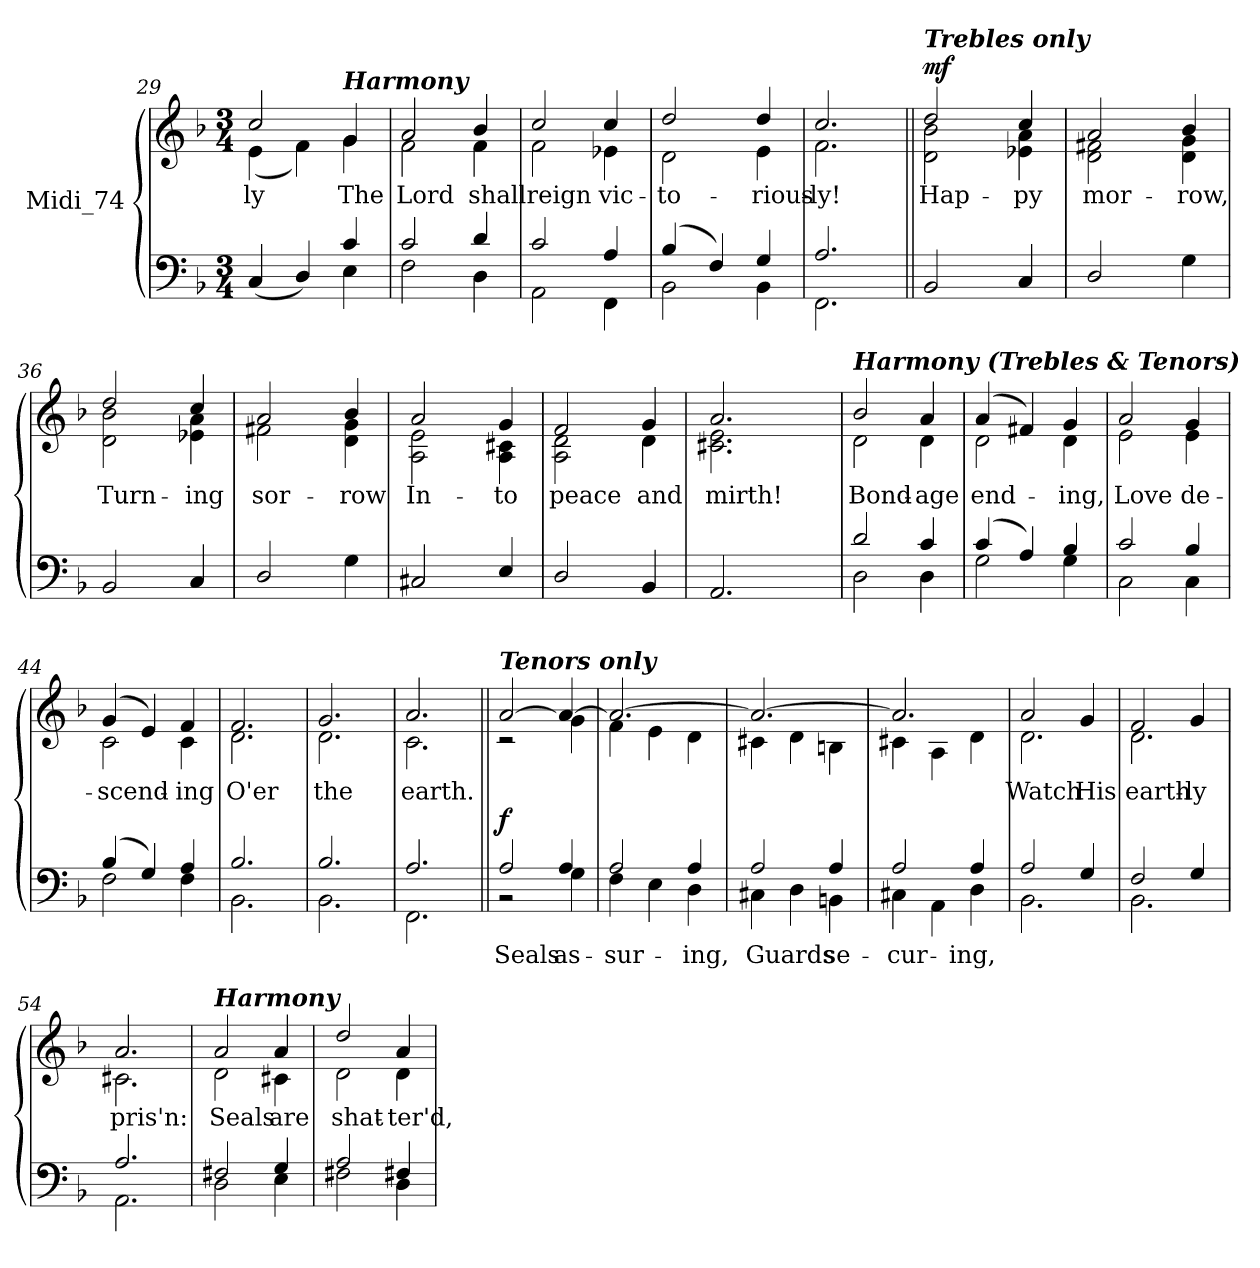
**kern	**text	**dynam	**kern	**text	**dynam
*part2	*part2	*part2	*part1	*part1	*part1
*staff2	*staff2	*staff2	*staff1	*staff1	*staff1
*I"Midi_74	*	*	*I"Midi_74	*	*
!!LO:LB:g=z
*clefF4	*	*	*clefG2	*	*
*k[b-]	*	*	*k[b-]	*	*
*F:	*	*	*F:	*	*
*M3/4	*	*	*M3/4	*	*
=29	=29	=29	=29	=29	=29
*^	*	*	*	*	*
!	!	!	!	!	!LO:LY:b	!
*	*	*	*	*^	*	*
(>4C/	4ryy	.	.	2cc/	(<4e\	-ly	.
4D/)	4ryy	.	.	.	4f\)	.	.
!	!	!	!	!LO:TX:a:Bi:t=Harmony	!	!	!
!	!	!	!	!	!	!LO:LY:b	!
4c/	4E\	.	.	4g/	4g\	The	.
=30	=30	=30	=30	=30	=30	=30	=30
!	!	!	!	!	!	!LO:LY:b	!
2c/	2F\	.	.	2a/	2f\	Lord	.
!	!	!	!	!	!	!LO:LY:b	!
4d/	4D\	.	.	4b-/	4f\	shall	.
=31	=31	=31	=31	=31	=31	=31	=31
!	!	!	!	!	!	!LO:LY:b	!
2c/	2AA\	.	.	2cc/	2f\	reign	.
!	!	!	!	!	!	!LO:LY:b	!
4A/	4FF\	.	.	4cc/	4e-X\	vic-	.
=32	=32	=32	=32	=32	=32	=32	=32
!	!	!	!	!	!	!LO:LY:b	!
(4B-/	2BB-\	.	.	2dd/	2d\	-to-	.
4F/)	.	.	.	.	.	.	.
!	!	!	!	!	!	!LO:LY:b	!
4G/	4BB-\	.	.	4dd/	4e\	-rious-	.
=33	=33	=33	=33	=33	=33	=33	=33
!	!	!	!	!	!	!LO:LY:b	!
2.A/	2.FF\	.	.	2.cc/	2.f\	-ly!	.
=34||	=34||	=34||	=34||	=34||	=34||	=34||	=34||
!	!	!	!	!LO:TX:a:Bi:t=Trebles only	!	!	!
!	!	!	!	!	!	!LO:LY:b	!LO:DY:b
2BB-/	4ryy	.	.	2dd/	2d\ 2b-\	Hap-	mf
.	4ryy	.	.	.	.	.	.
!	!	!	!	!	!	!LO:LY:b	!
4C/	4ryy	.	.	4cc/	4e-X\ 4a\	-py	.
=35	=35	=35	=35	=35	=35	=35	=35
!	!	!	!	!	!	!LO:LY:b	!
2D/	4ryy	.	.	2a/	2d\ 2f#X\	mor-	.
.	4ryy	.	.	.	.	.	.
!	!	!	!	!	!	!LO:LY:b	!
4G\	4ryy	.	.	4b-/	4d\ 4g\	-row,	.
=36	=36	=36	=36	=36	=36	=36	=36
!	!	!	!	!	!	!LO:LY:b	!
2BB-/	4ryy	.	.	2dd/	2d\ 2b-\	Turn-	.
.	4ryy	.	.	.	.	.	.
!	!	!	!	!	!	!LO:LY:b	!
4C/	4ryy	.	.	4cc/	4e-X\ 4a\	-ing	.
=37	=37	=37	=37	=37	=37	=37	=37
!	!	!	!	!	!	!LO:LY:b	!
2D/	4ryy	.	.	2a/	2f#X\	sor-	.
.	4ryy	.	.	.	.	.	.
!	!	!	!	!	!	!LO:LY:b	!
4G\	4ryy	.	.	4b-/	4d\ 4g\	-row	.
=38	=38	=38	=38	=38	=38	=38	=38
!	!	!	!	!	!	!LO:LY:b	!
2C#X/	4ryy	.	.	2a/	2A\ 2e\	In-	.
.	4ryy	.	.	.	.	.	.
!	!	!	!	!	!	!LO:LY:b	!
4E/	4ryy	.	.	4g/	4A\ 4c#X\	-to	.
=39	=39	=39	=39	=39	=39	=39	=39
!	!	!	!	!	!	!LO:LY:b	!
2D/	4ryy	.	.	2f/	2A\ 2d\	peace	.
.	4ryy	.	.	.	.	.	.
!	!	!	!	!	!	!LO:LY:b	!
4BB-/	4ryy	.	.	4g/	4d\	and	.
!!LO:LB:g=z	!!
=40	=40	=40	=40	=40	=40	=40	=40
!	!	!	!	!	!	!LO:LY:b	!
2.AA/	4ryy	.	.	2.a/	2.c#X\ 2.e\	mirth!	.
.	4ryy	.	.	.	.	.	.
.	4ryy	.	.	.	.	.	.
=41	=41	=41	=41	=41	=41	=41	=41
!	!	!	!	!LO:TX:a:Bi:t=Harmony (Trebles & Tenors)	!	!	!
!	!	!	!	!	!	!LO:LY:b	!
2d/	2D\	.	.	2b-/	2d\	Bond-	.
!	!	!	!	!	!	!LO:LY:b	!
4c/	4D\	.	.	4a/	4d\	-age	.
=42	=42	=42	=42	=42	=42	=42	=42
!	!	!	!	!	!	!LO:LY:b	!
(>4c/	2G\	.	.	(>4a/	2d\	end-	.
4A/)	.	.	.	4f#X/)	.	.	.
!	!	!	!	!	!	!LO:LY:b	!
4B-/	4G\	.	.	4g/	4d\	ing,	.
=43	=43	=43	=43	=43	=43	=43	=43
!	!	!	!	!	!	!LO:LY:b	!
2c/	2C\	.	.	2a/	2e\	Love	.
!	!	!	!	!	!	!LO:LY:b	!
4B-/	4C\	.	.	4g/	4e\	de-	.
=44	=44	=44	=44	=44	=44	=44	=44
!	!	!	!	!	!	!LO:LY:b	!
(>4B-/	2F\	.	.	(>4g/	2c\	-scend-	.
4G/)	.	.	.	4e/)	.	.	.
!	!	!	!	!	!	!LO:LY:b	!
4A/	4F\	.	.	4f/	4c\	ing	.
=45	=45	=45	=45	=45	=45	=45	=45
!	!	!	!	!	!	!LO:LY:b	!
2.B-/	2.BB-\	.	.	2.f/	2.d\	O'er	.
=46	=46	=46	=46	=46	=46	=46	=46
!	!	!	!	!	!	!LO:LY:b	!
2.B-/	2.BB-\	.	.	2.g/	2.d\	the	.
=47	=47	=47	=47	=47	=47	=47	=47
!	!	!	!	!	!	!LO:LY:b	!
2.A/	2.FF\	.	.	2.a/	2.c\	earth.	.
=48||	=48||	=48||	=48||	=48||	=48||	=48||	=48||
!	!	!	!	!LO:TX:a:Bi:t=Tenors only	!	!	!
!	!	!LO:LY:a	!LO:DY:a	!	!	!	!
2A/	2r	Seals	f	[2a/	2r	.	.
!	!	!LO:LY:a	!	!	!	!	!
4A/	4G\	as-	.	4a/_	4g\	.	.
=49	=49	=49	=49	=49	=49	=49	=49
!	!	!LO:LY:a	!	!	!	!	!
2A/	4F\	-sur-	.	2.a/_	4f\	.	.
.	4E\	.	.	.	4e\	.	.
!	!	!LO:LY:a	!	!	!	!	!
4A/	4D\	-ing,	.	.	4d\	.	.
!!LO:LB:g=z	!!
=50	=50	=50	=50	=50	=50	=50	=50
!	!	!LO:LY:a	!	!	!	!	!
2A/	4C#X\	Guards	.	2.a/_	4c#X\	.	.
.	4D\	.	.	.	4d\	.	.
!	!	!LO:LY:a	!	!	!	!	!
4A/	4BBn\	se-	.	.	4Bn\	.	.
=51	=51	=51	=51	=51	=51	=51	=51
!	!	!LO:LY:a	!	!	!	!	!
2A/	4C#X\	-cur-	.	2.a/]	4c#X\	.	.
.	4AA\	.	.	.	4A\	.	.
!	!	!LO:LY:a	!	!	!	!	!
4A/	4D\	-ing,	.	.	4d\	.	.
=52	=52	=52	=52	=52	=52	=52	=52
!	!	!	!	!	!	!LO:LY:b	!
2A/	2.BB-\	.	.	2a/	2.d\	Watch	.
!	!	!	!	!	!	!LO:LY:b	!
4G/	.	.	.	4g/	.	His	.
=53	=53	=53	=53	=53	=53	=53	=53
!	!	!	!	!	!	!LO:LY:b	!
2F/	2.BB-\	.	.	2f/	2.d\	earth-	.
!	!	!	!	!	!	!LO:LY:b	!
4G/	.	.	.	4g/	.	-ly	.
=54	=54	=54	=54	=54	=54	=54	=54
!	!	!	!	!	!	!LO:LY:b	!
2.A/	2.AA\	.	.	2.a/	2.c#X\	pris'n:	.
=55	=55	=55	=55	=55	=55	=55	=55
!	!	!	!	!LO:TX:a:Bi:t=Harmony	!	!	!
!	!	!	!	!	!	!LO:LY:b	!
2F#X/	2D\	.	.	2a/	2d\	Seals	.
!	!	!	!	!	!	!LO:LY:b	!
4G/	4E\	.	.	4a/	4c#X\	are	.
=56	=56	=56	=56	=56	=56	=56	=56
!	!	!	!	!	!	!LO:LY:b	!
2A/	2F#X\	.	.	2dd/	2d\	shat-	.
!	!	!	!	!	!	!LO:LY:b	!
4F#X/	4D\	.	.	4a/	4d\	-ter'd,	.
*v	*v	*	*	*	*	*	*
*	*	*	*v	*v	*	*
=	=	=	=	=	=
*-	*-	*-	*-	*-	*-
